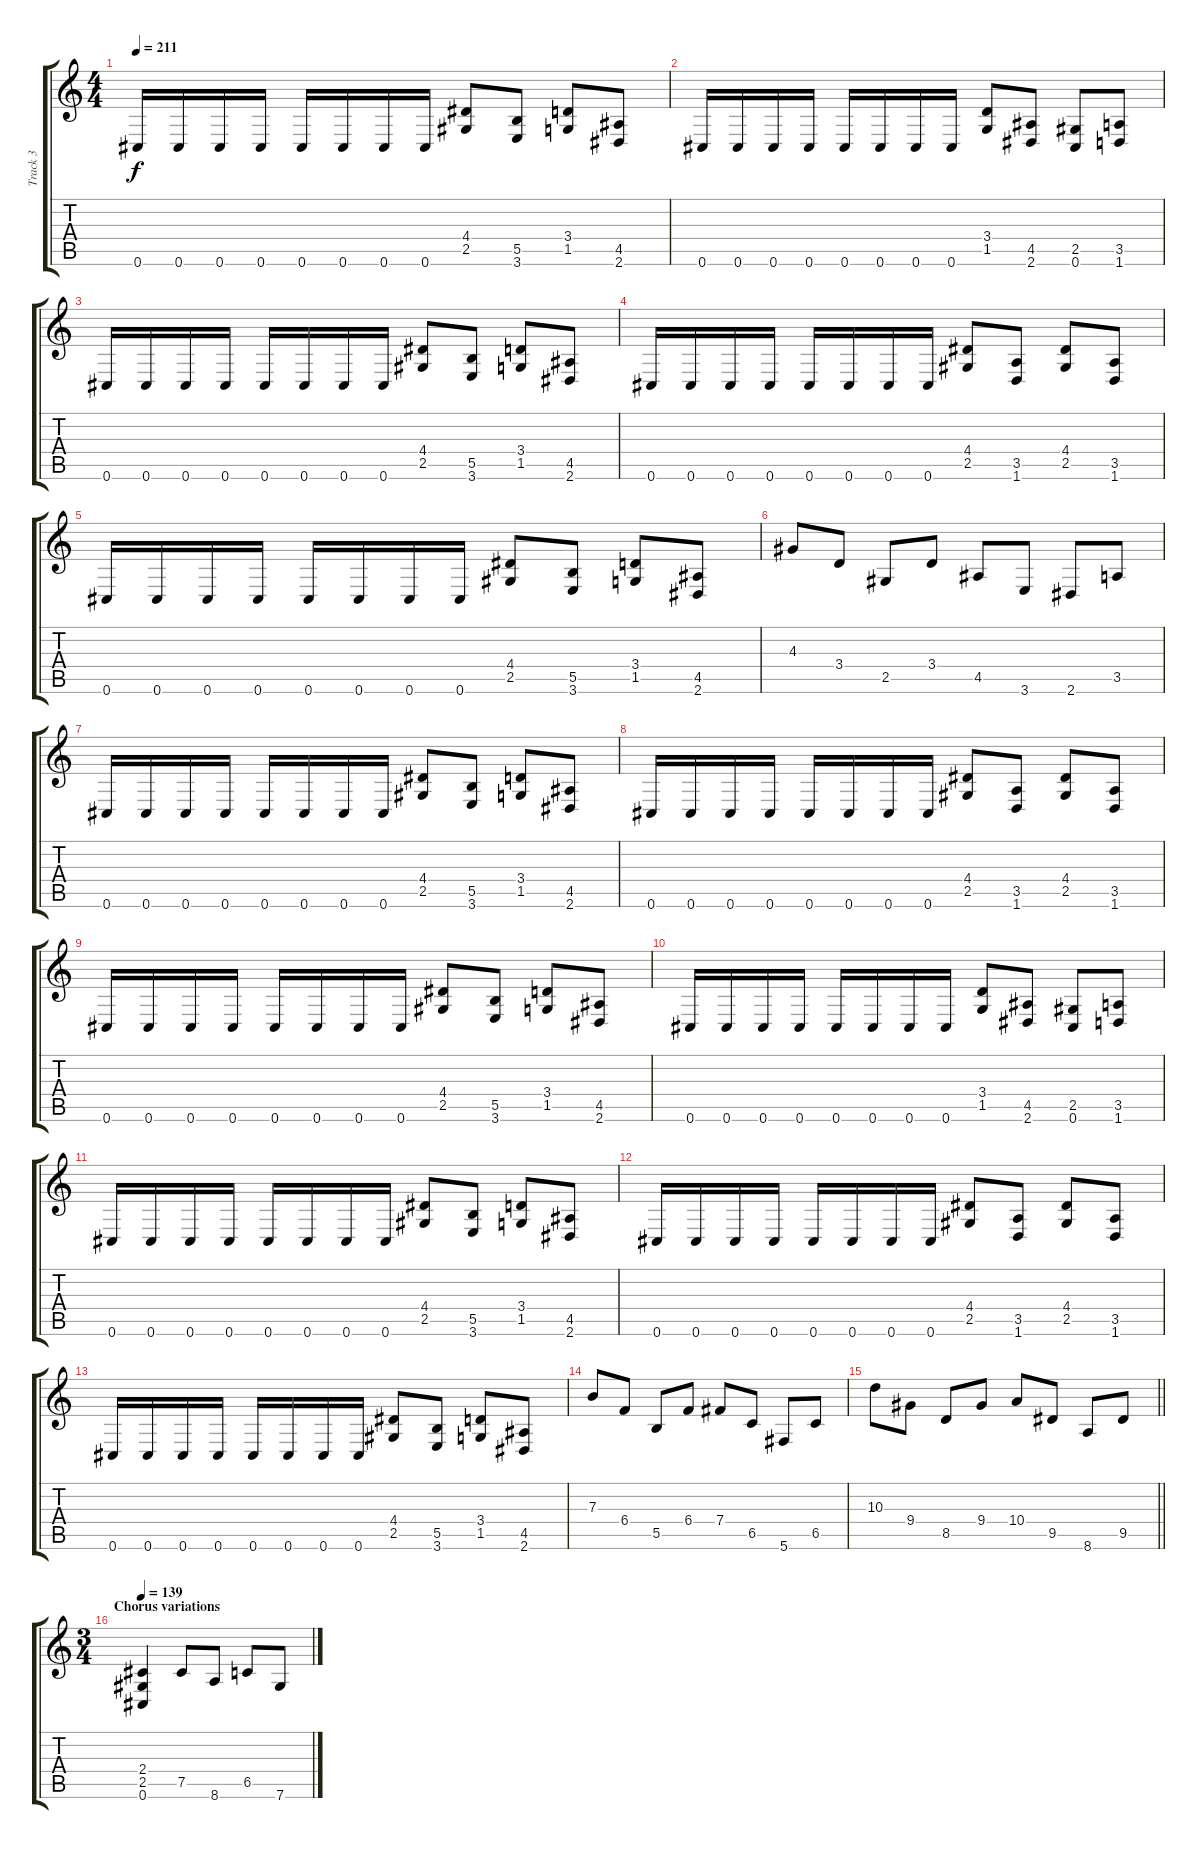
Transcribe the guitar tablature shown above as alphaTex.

\track ("Track 3" "Track 3") {instrument overdrivenguitar}
\staff {score tabs}
\tuning (Db4 Ab3 E3 B2 Gb2 Db2) {hide}
\ts (4 4)
\tempo 211
\clef g2
\ks c
0.6.16{dy f} 0.6.16 0.6.16 0.6.16 0.6.16 0.6.16 0.6.16 0.6.16 (4.4 2.5).8 (5.5 3.6).8 (3.4 1.5).8 (4.5 2.6).8 |
0.6.16 0.6.16 0.6.16 0.6.16 0.6.16 0.6.16 0.6.16 0.6.16 (3.4 1.5).8 (4.5 2.6).8 (2.5 0.6).8 (3.5 1.6).8 |
0.6.16 0.6.16 0.6.16 0.6.16 0.6.16 0.6.16 0.6.16 0.6.16 (4.4 2.5).8 (5.5 3.6).8 (3.4 1.5).8 (4.5 2.6).8 |
0.6.16 0.6.16 0.6.16 0.6.16 0.6.16 0.6.16 0.6.16 0.6.16 (4.4 2.5).8 (3.5 1.6).8 (4.4 2.5).8 (3.5 1.6).8 |
0.6.16 0.6.16 0.6.16 0.6.16 0.6.16 0.6.16 0.6.16 0.6.16 (4.4 2.5).8 (5.5 3.6).8 (3.4 1.5).8 (4.5 2.6).8 |
4.3.8 3.4.8 2.5.8 3.4.8 4.5.8 3.6.8 2.6.8 3.5.8 |
0.6.16 0.6.16 0.6.16 0.6.16 0.6.16 0.6.16 0.6.16 0.6.16 (4.4 2.5).8 (5.5 3.6).8 (3.4 1.5).8 (4.5 2.6).8 |
0.6.16 0.6.16 0.6.16 0.6.16 0.6.16 0.6.16 0.6.16 0.6.16 (4.4 2.5).8 (3.5 1.6).8 (4.4 2.5).8 (3.5 1.6).8 |
0.6.16 0.6.16 0.6.16 0.6.16 0.6.16 0.6.16 0.6.16 0.6.16 (4.4 2.5).8 (5.5 3.6).8 (3.4 1.5).8 (4.5 2.6).8 |
0.6.16 0.6.16 0.6.16 0.6.16 0.6.16 0.6.16 0.6.16 0.6.16 (3.4 1.5).8 (4.5 2.6).8 (2.5 0.6).8 (3.5 1.6).8 |
0.6.16 0.6.16 0.6.16 0.6.16 0.6.16 0.6.16 0.6.16 0.6.16 (4.4 2.5).8 (5.5 3.6).8 (3.4 1.5).8 (4.5 2.6).8 |
0.6.16 0.6.16 0.6.16 0.6.16 0.6.16 0.6.16 0.6.16 0.6.16 (4.4 2.5).8 (3.5 1.6).8 (4.4 2.5).8 (3.5 1.6).8 |
0.6.16 0.6.16 0.6.16 0.6.16 0.6.16 0.6.16 0.6.16 0.6.16 (4.4 2.5).8 (5.5 3.6).8 (3.4 1.5).8 (4.5 2.6).8 |
7.3.8 6.4.8 5.5.8 6.4.8 7.4.8 6.5.8 5.6.8 6.5.8 |
\barLineRight lightlight
10.3.8 9.4.8 8.5.8 9.4.8 10.4.8 9.5.8 8.6.8 9.5.8 |
\ts (3 4)
\section ("" "Chorus variations")
\tempo 139
(2.4 2.5 0.6).4 7.5.8 8.6.8 6.5.8 7.6.8
